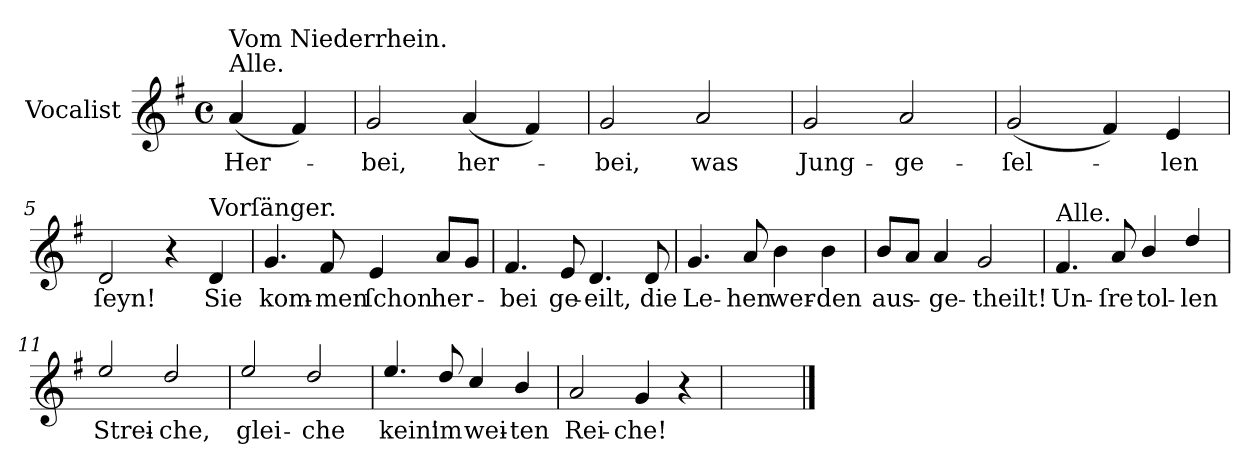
**kern	**text
*part1	*part1
*staff1	*staff1
*I"Vocalist	*
*k[f#]	*
*G:	*
*M4/4	*
*met(c)	*
=	=
!LO:TX:a:t=Alle.	!
!LO:TX:a:t=Vom Niederrhein.	!
(>4a	Her-
4f#)	.
=1	=1
2g	-bei,
(>4a	her-
4f#)	.
=2	=2
2g	-bei,
2a	was
=3	=3
2g	Jung-
2a	-ge-
=4	=4
(>2g	-ſel-
4f#)	.
4e	-len
=5	=5
2d	ſeyn!
4r	.
!LO:TX:a:t=Vorſänger.	!
4d	Sie
=6	=6
4.g	kom-
8f#	-men
4e	ſchon
8aL	her-
8gJ	.
=7	=7
4.f#	-bei
8e	ge-
4.d	-eilt,
8d	die
=8	=8
4.g	Le-
8a	-hen
4b	wer-
4b	-den
=9	=9
8bL	aus-
8aJ	.
4a	-ge-
2g	-theilt!
=10	=10
!LO:TX:a:t=Alle.	!
4.f#	Un-
8a	-ſre
4b/	tol-
4dd/	-len
=11	=11
2ee/	Strei-
2dd/	-che,
=12	=12
2ee/	glei-
2dd/	-che
=13	=13
4.ee/	kein'
8dd/	im
4cc/	wei-
4b/	-ten
=14	=14
2a	Rei-
4g	-che!
4r	.
=15	=15
2ryy	.
==	==
*-	*-
